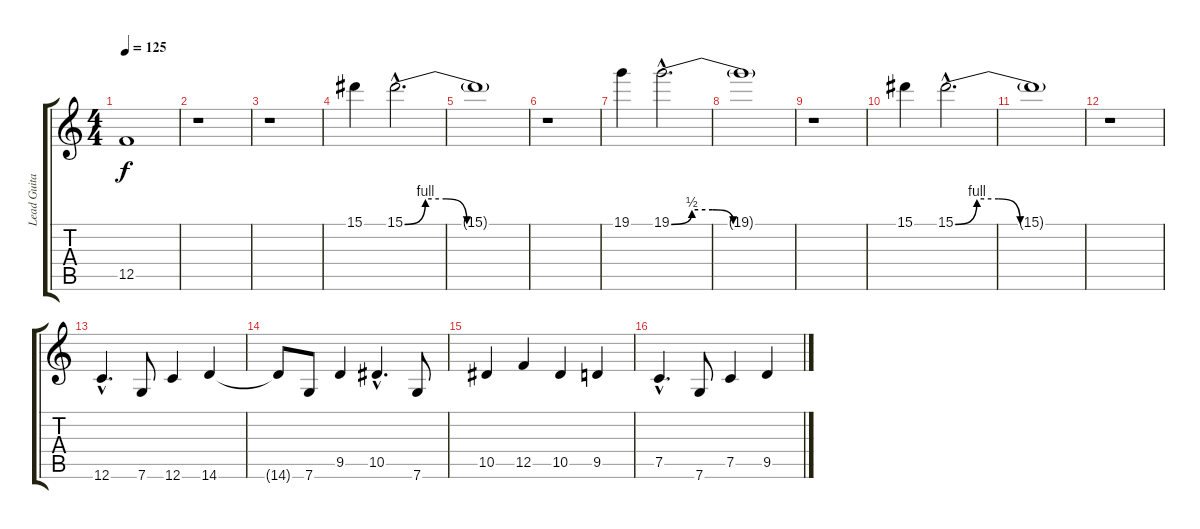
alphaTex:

\track ("Lead Guitar" "Lead Guita") {instrument overdrivenguitar}
\staff {score tabs}
\tuning (C4 G3 Eb3 Bb2 F2 C2) {hide}
\ts (4 4)
\tempo 125
\clef g2
\ks c
12.5.1{dy f} |
r.1 |
r.1 |
15.1.4{volume 6 balance 12} 15.1{be (custom 0 0 10 4 20 4 30 0 60 0) hac}.2{d} |
15.1{t}.1 |
r.1 |
19.1.4{balance 2} 19.1{be (custom 0 0 10 2 20 2 30 0 60 0) hac}.2{d} |
19.1{t}.1 |
r.1 |
15.1.4{balance 12} 15.1{be (custom 0 0 10 4 20 4 30 0 60 0) hac}.2{d} |
15.1{t}.1 |
r.1{volume 13 balance 6} |
12.6{hac}.4{d} 7.6.8 12.6.4 14.6.4 |
14.6{t}.8 7.6.8 9.5.4 10.5{hac}.4{d} 7.6.8 |
10.5.4 12.5.4 10.5.4 9.5.4 |
7.5{hac}.4{d} 7.6.8 7.5.4 9.5.4
